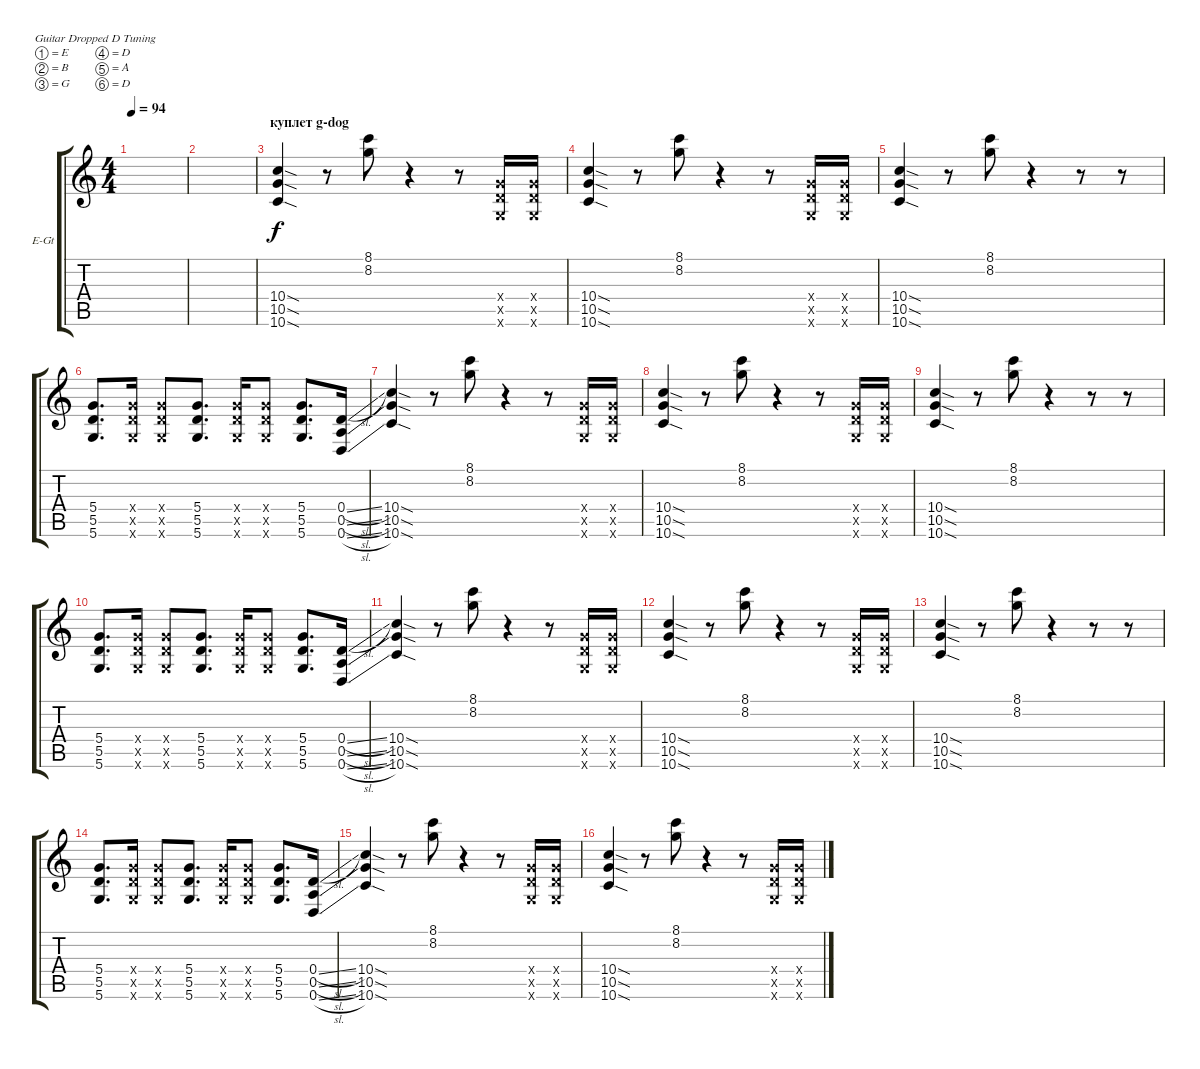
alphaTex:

\defaultSystemsLayout 4
\bracketExtendMode groupsimilarinstruments
\firstSystemTrackNameOrientation horizontal
\otherSystemsTrackNameOrientation horizontal
\track ("first guitar" "E-Gt") {instrument distortionguitar}
\staff {score tabs}
\tuning (E4 B3 G3 D3 A2 D2)
\ts (4 4)
\tempo 94
\clef g2
\ks c
|
|
\section ("" "куплет g-dog")
(10.6{sod} 10.5{sod} 10.4{sod}).4 r.8 (8.1 8.2).8 r.4 r.8 (5.6{x} 5.5{x} 5.4{x}).16 (5.6{x} 5.5{x} 5.4{x}).16 |
(10.6{sod} 10.5{sod} 10.4{sod}).4 r.8 (8.1 8.2).8 r.4 r.8 (5.6{x} 5.5{x} 5.4{x}).16 (5.6{x} 5.5{x} 5.4{x}).16 |
(10.6{sod} 10.5{sod} 10.4{sod}).4 r.8 (8.1 8.2).8 r.4 r.8 r.8 |
(5.6 5.5 5.4).8{d} (5.6{x} 5.5{x} 5.4{x}).16 (5.6{x} 5.5{x} 5.4{x}).8 (5.6 5.5 5.4).8{d} (5.5{x} 5.6{x} 5.4{x}).16 (5.6{x} 5.5{x} 5.4{x}).8 (5.6 5.5 5.4).8{d} (0.6{sl} 0.5{sl} 0.4{sl}).16 |
(10.6{sod} 10.5{sod} 10.4{sod}).4 r.8 (8.1 8.2).8 r.4 r.8 (5.6{x} 5.5{x} 5.4{x}).16 (5.6{x} 5.5{x} 5.4{x}).16 |
(10.6{sod} 10.5{sod} 10.4{sod}).4 r.8 (8.1 8.2).8 r.4 r.8 (5.6{x} 5.5{x} 5.4{x}).16 (5.6{x} 5.5{x} 5.4{x}).16 |
(10.6{sod} 10.5{sod} 10.4{sod}).4 r.8 (8.1 8.2).8 r.4 r.8 r.8 |
(5.6 5.5 5.4).8{d} (5.6{x} 5.5{x} 5.4{x}).16 (5.6{x} 5.5{x} 5.4{x}).8 (5.6 5.5 5.4).8{d} (5.5{x} 5.6{x} 5.4{x}).16 (5.6{x} 5.5{x} 5.4{x}).8 (5.6 5.5 5.4).8{d} (0.6{sl} 0.5{sl} 0.4{sl}).16 |
(10.6{sod} 10.5{sod} 10.4{sod}).4 r.8 (8.1 8.2).8 r.4 r.8 (5.6{x} 5.5{x} 5.4{x}).16 (5.6{x} 5.5{x} 5.4{x}).16 |
(10.6{sod} 10.5{sod} 10.4{sod}).4 r.8 (8.1 8.2).8 r.4 r.8 (5.6{x} 5.5{x} 5.4{x}).16 (5.6{x} 5.5{x} 5.4{x}).16 |
(10.6{sod} 10.5{sod} 10.4{sod}).4 r.8 (8.1 8.2).8 r.4 r.8 r.8 |
(5.6 5.5 5.4).8{d} (5.6{x} 5.5{x} 5.4{x}).16 (5.6{x} 5.5{x} 5.4{x}).8 (5.6 5.5 5.4).8{d} (5.5{x} 5.6{x} 5.4{x}).16 (5.6{x} 5.5{x} 5.4{x}).8 (5.6 5.5 5.4).8{d} (0.6{sl} 0.5{sl} 0.4{sl}).16 |
(10.6{sod} 10.5{sod} 10.4{sod}).4 r.8 (8.1 8.2).8 r.4 r.8 (5.6{x} 5.5{x} 5.4{x}).16 (5.6{x} 5.5{x} 5.4{x}).16 |
(10.6{sod} 10.5{sod} 10.4{sod}).4 r.8 (8.1 8.2).8 r.4 r.8 (5.6{x} 5.5{x} 5.4{x}).16 (5.6{x} 5.5{x} 5.4{x}).16
